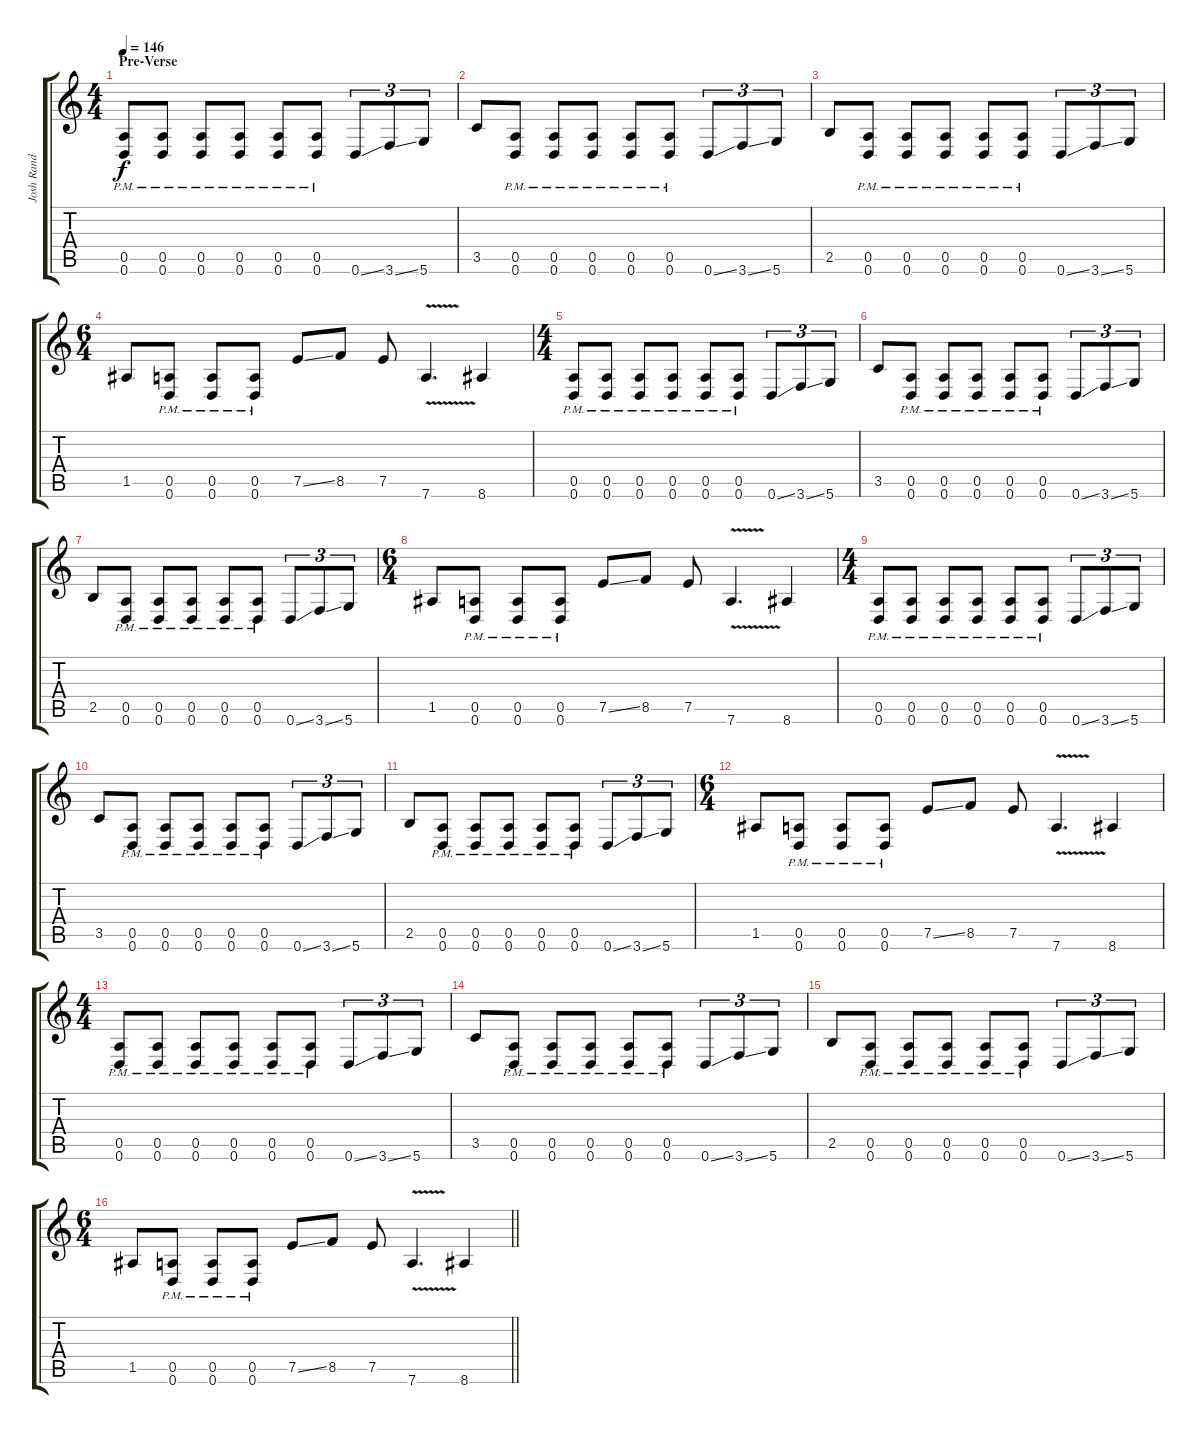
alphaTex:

\track ("Josh Rand" "Josh Rand") {instrument distortionguitar}
\staff {score tabs}
\tuning (E4 B3 G3 D3 A2 D2) {hide}
\ts (4 4)
\section ("" "Pre-Verse")
\tempo 146
\clef g2
\ks c
(0.5{pm} 0.6{pm}).8{dy f volume 13} (0.5{pm} 0.6{pm}).8 (0.5{pm} 0.6{pm}).8 (0.5{pm} 0.6{pm}).8 (0.5{pm} 0.6{pm}).8 (0.5{pm} 0.6{pm}).8 0.6{ss}.8{tu (3 2)} 3.6{ss}.8{tu (3 2)} 5.6.8{tu (3 2)} |
3.5.8 (0.5{pm} 0.6{pm}).8 (0.5{pm} 0.6{pm}).8 (0.5{pm} 0.6{pm}).8 (0.5{pm} 0.6{pm}).8 (0.5{pm} 0.6{pm}).8 0.6{ss}.8{tu (3 2)} 3.6{ss}.8{tu (3 2)} 5.6.8{tu (3 2)} |
2.5.8 (0.5{pm} 0.6{pm}).8 (0.5{pm} 0.6{pm}).8 (0.5{pm} 0.6{pm}).8 (0.5{pm} 0.6{pm}).8 (0.5{pm} 0.6{pm}).8 0.6{ss}.8{tu (3 2)} 3.6{ss}.8{tu (3 2)} 5.6.8{tu (3 2)} |
\ts (6 4)
1.5.8 (0.5{pm} 0.6{pm}).8 (0.5{pm} 0.6{pm}).8 (0.5{pm} 0.6{pm}).8 7.5{ss}.8 8.5.8 7.5.8 7.6{v}.4{d} 8.6.4 |
\ts (4 4)
(0.5{pm} 0.6{pm}).8 (0.5{pm} 0.6{pm}).8 (0.5{pm} 0.6{pm}).8 (0.5{pm} 0.6{pm}).8 (0.5{pm} 0.6{pm}).8 (0.5{pm} 0.6{pm}).8 0.6{ss}.8{tu (3 2)} 3.6{ss}.8{tu (3 2)} 5.6.8{tu (3 2)} |
3.5.8 (0.5{pm} 0.6{pm}).8 (0.5{pm} 0.6{pm}).8 (0.5{pm} 0.6{pm}).8 (0.5{pm} 0.6{pm}).8 (0.5{pm} 0.6{pm}).8 0.6{ss}.8{tu (3 2)} 3.6{ss}.8{tu (3 2)} 5.6.8{tu (3 2)} |
2.5.8 (0.5{pm} 0.6{pm}).8 (0.5{pm} 0.6{pm}).8 (0.5{pm} 0.6{pm}).8 (0.5{pm} 0.6{pm}).8 (0.5{pm} 0.6{pm}).8 0.6{ss}.8{tu (3 2)} 3.6{ss}.8{tu (3 2)} 5.6.8{tu (3 2)} |
\ts (6 4)
1.5.8 (0.5{pm} 0.6{pm}).8 (0.5{pm} 0.6{pm}).8 (0.5{pm} 0.6{pm}).8 7.5{ss}.8 8.5.8 7.5.8 7.6{v}.4{d} 8.6.4 |
\ts (4 4)
(0.5{pm} 0.6{pm}).8 (0.5{pm} 0.6{pm}).8 (0.5{pm} 0.6{pm}).8 (0.5{pm} 0.6{pm}).8 (0.5{pm} 0.6{pm}).8 (0.5{pm} 0.6{pm}).8 0.6{ss}.8{tu (3 2)} 3.6{ss}.8{tu (3 2)} 5.6.8{tu (3 2)} |
3.5.8 (0.5{pm} 0.6{pm}).8 (0.5{pm} 0.6{pm}).8 (0.5{pm} 0.6{pm}).8 (0.5{pm} 0.6{pm}).8 (0.5{pm} 0.6{pm}).8 0.6{ss}.8{tu (3 2)} 3.6{ss}.8{tu (3 2)} 5.6.8{tu (3 2)} |
2.5.8 (0.5{pm} 0.6{pm}).8 (0.5{pm} 0.6{pm}).8 (0.5{pm} 0.6{pm}).8 (0.5{pm} 0.6{pm}).8 (0.5{pm} 0.6{pm}).8 0.6{ss}.8{tu (3 2)} 3.6{ss}.8{tu (3 2)} 5.6.8{tu (3 2)} |
\ts (6 4)
1.5.8 (0.5{pm} 0.6{pm}).8 (0.5{pm} 0.6{pm}).8 (0.5{pm} 0.6{pm}).8 7.5{ss}.8 8.5.8 7.5.8 7.6{v}.4{d} 8.6.4 |
\ts (4 4)
(0.5{pm} 0.6{pm}).8 (0.5{pm} 0.6{pm}).8 (0.5{pm} 0.6{pm}).8 (0.5{pm} 0.6{pm}).8 (0.5{pm} 0.6{pm}).8 (0.5{pm} 0.6{pm}).8 0.6{ss}.8{tu (3 2)} 3.6{ss}.8{tu (3 2)} 5.6.8{tu (3 2)} |
3.5.8 (0.5{pm} 0.6{pm}).8 (0.5{pm} 0.6{pm}).8 (0.5{pm} 0.6{pm}).8 (0.5{pm} 0.6{pm}).8 (0.5{pm} 0.6{pm}).8 0.6{ss}.8{tu (3 2)} 3.6{ss}.8{tu (3 2)} 5.6.8{tu (3 2)} |
2.5.8 (0.5{pm} 0.6{pm}).8 (0.5{pm} 0.6{pm}).8 (0.5{pm} 0.6{pm}).8 (0.5{pm} 0.6{pm}).8 (0.5{pm} 0.6{pm}).8 0.6{ss}.8{tu (3 2)} 3.6{ss}.8{tu (3 2)} 5.6.8{tu (3 2)} |
\ts (6 4)
\barLineRight lightlight
1.5.8 (0.5{pm} 0.6{pm}).8 (0.5{pm} 0.6{pm}).8 (0.5{pm} 0.6{pm}).8 7.5{ss}.8 8.5.8 7.5.8 7.6{v}.4{d} 8.6.4
